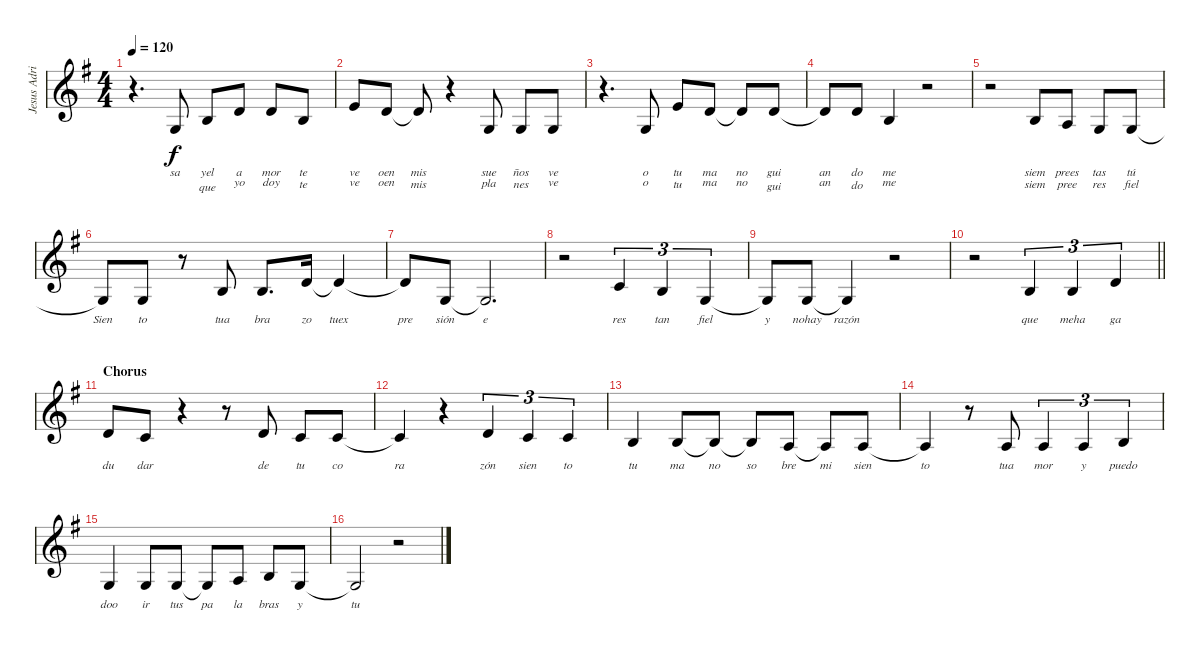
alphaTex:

\track ("Jesus Adrian Romero" "Jesus Adri") {instrument flute}
\staff {score}
\tuning (E4 B3 G3 D3 A2 E2) {hide}
\ts (4 4)
\tempo 120
\clef g2
\ks g
r.4{d dy f} 0.3.8{lyrics (0 "sa") lyrics (1 "") lyrics (2 "") lyrics (3 "") lyrics (4 "")} 0.2.8{lyrics (0 "yel") lyrics (1 "que") lyrics (2 "") lyrics (3 "") lyrics (4 "")} 3.2.8{lyrics (0 "a") lyrics (1 "yo") lyrics (2 "") lyrics (3 "") lyrics (4 "")} 3.2.8{lyrics (0 "mor") lyrics (1 "doy") lyrics (2 "") lyrics (3 "") lyrics (4 "")} 0.2.8{lyrics (0 "te") lyrics (1 "te") lyrics (2 "") lyrics (3 "") lyrics (4 "")} |
0.1.8{lyrics (0 "ve") lyrics (1 "ve") lyrics (2 "") lyrics (3 "") lyrics (4 "")} 3.2.8{lyrics (0 "oen") lyrics (1 "oen") lyrics (2 "") lyrics (3 "") lyrics (4 "")} 3.2{t}.8{lyrics (0 "mis") lyrics (1 "mis") lyrics (2 "") lyrics (3 "") lyrics (4 "")} r.4 0.3.8{lyrics (0 "sue") lyrics (1 "pla") lyrics (2 "") lyrics (3 "") lyrics (4 "")} 0.3.8{lyrics (0 "ños") lyrics (1 "nes") lyrics (2 "") lyrics (3 "") lyrics (4 "")} 0.3.8{lyrics (0 "ve") lyrics (1 "ve") lyrics (2 "") lyrics (3 "") lyrics (4 "")} |
r.4{d} 0.3.8{lyrics (0 "o") lyrics (1 "o") lyrics (2 "") lyrics (3 "") lyrics (4 "")} 0.1.8{lyrics (0 "tu") lyrics (1 "tu") lyrics (2 "") lyrics (3 "") lyrics (4 "")} 3.2.8{lyrics (0 "ma") lyrics (1 "ma") lyrics (2 "") lyrics (3 "") lyrics (4 "")} 3.2{t}.8{lyrics (0 "no") lyrics (1 "no") lyrics (2 "") lyrics (3 "") lyrics (4 "")} 3.2.8{lyrics (0 "gui") lyrics (1 "gui") lyrics (2 "") lyrics (3 "") lyrics (4 "")} |
3.2{t}.8{lyrics (0 "an") lyrics (1 "an") lyrics (2 "") lyrics (3 "") lyrics (4 "")} 3.2.8{lyrics (0 "do") lyrics (1 "do") lyrics (2 "") lyrics (3 "") lyrics (4 "")} 0.2.4{lyrics (0 "me") lyrics (1 "me") lyrics (2 "") lyrics (3 "") lyrics (4 "")} r.2 |
r.2 0.2.8{lyrics (0 "siem") lyrics (1 "siem") lyrics (2 "") lyrics (3 "") lyrics (4 "")} 2.3.8{lyrics (0 "prees") lyrics (1 "pree") lyrics (2 "") lyrics (3 "") lyrics (4 "")} 0.3.8{lyrics (0 "tas") lyrics (1 "res") lyrics (2 "") lyrics (3 "") lyrics (4 "")} 0.3.8{lyrics (0 "tú") lyrics (1 "fiel") lyrics (2 "") lyrics (3 "") lyrics (4 "")} |
0.3{t}.8{lyrics (0 "Sien") lyrics (1 "") lyrics (2 "") lyrics (3 "") lyrics (4 "")} 0.3.8{lyrics (0 "to") lyrics (1 "") lyrics (2 "") lyrics (3 "") lyrics (4 "")} r.8 0.2.8{lyrics (0 "tua") lyrics (1 "") lyrics (2 "") lyrics (3 "") lyrics (4 "")} 0.2.8{d lyrics (0 "bra") lyrics (1 "") lyrics (2 "") lyrics (3 "") lyrics (4 "")} 3.2.16{lyrics (0 "zo") lyrics (1 "") lyrics (2 "") lyrics (3 "") lyrics (4 "")} 3.2{t}.4{lyrics (0 "tuex") lyrics (1 "") lyrics (2 "") lyrics (3 "") lyrics (4 "")} |
3.2{t}.8{lyrics (0 "pre") lyrics (1 "") lyrics (2 "") lyrics (3 "") lyrics (4 "")} 0.3.8{lyrics (0 "sión") lyrics (1 "") lyrics (2 "") lyrics (3 "") lyrics (4 "")} 0.3{t}.2{d lyrics (0 "e") lyrics (1 "") lyrics (2 "") lyrics (3 "") lyrics (4 "")} |
r.2 1.2.4{tu (3 2) lyrics (0 "res") lyrics (1 "") lyrics (2 "") lyrics (3 "") lyrics (4 "")} 0.2.4{tu (3 2) lyrics (0 "tan") lyrics (1 "") lyrics (2 "") lyrics (3 "") lyrics (4 "")} 0.3.4{tu (3 2) lyrics (0 "fiel") lyrics (1 "") lyrics (2 "") lyrics (3 "") lyrics (4 "")} |
0.3{t}.8{lyrics (0 "y") lyrics (1 "") lyrics (2 "") lyrics (3 "") lyrics (4 "")} 0.3.8{lyrics (0 "nohay") lyrics (1 "") lyrics (2 "") lyrics (3 "") lyrics (4 "")} 0.3{t}.4{lyrics (0 "razón") lyrics (1 "") lyrics (2 "") lyrics (3 "") lyrics (4 "")} r.2 |
\barLineRight lightlight
r.2 0.2.4{tu (3 2) lyrics (0 "que") lyrics (1 "") lyrics (2 "") lyrics (3 "") lyrics (4 "")} 0.2.4{tu (3 2) lyrics (0 "meha") lyrics (1 "") lyrics (2 "") lyrics (3 "") lyrics (4 "")} 7.3.4{tu (3 2) lyrics (0 "ga") lyrics (1 "") lyrics (2 "") lyrics (3 "") lyrics (4 "")} |
\section ("" "Chorus")
3.2.8{lyrics (0 "du") lyrics (1 "") lyrics (2 "") lyrics (3 "") lyrics (4 "")} 1.2.8{lyrics (0 "dar") lyrics (1 "") lyrics (2 "") lyrics (3 "") lyrics (4 "")} r.4 r.8 3.2.8{lyrics (0 "de") lyrics (1 "") lyrics (2 "") lyrics (3 "") lyrics (4 "")} 1.2.8{lyrics (0 "tu") lyrics (1 "") lyrics (2 "") lyrics (3 "") lyrics (4 "")} 1.2.8{lyrics (0 "co") lyrics (1 "") lyrics (2 "") lyrics (3 "") lyrics (4 "")} |
1.2{t}.4{lyrics (0 "ra") lyrics (1 "") lyrics (2 "") lyrics (3 "") lyrics (4 "")} r.4 3.2.4{tu (3 2) lyrics (0 "zón") lyrics (1 "") lyrics (2 "") lyrics (3 "") lyrics (4 "")} 1.2.4{tu (3 2) lyrics (0 "sien") lyrics (1 "") lyrics (2 "") lyrics (3 "") lyrics (4 "")} 1.2.4{tu (3 2) lyrics (0 "to") lyrics (1 "") lyrics (2 "") lyrics (3 "") lyrics (4 "")} |
0.2.4{lyrics (0 "tu") lyrics (1 "") lyrics (2 "") lyrics (3 "") lyrics (4 "")} 0.2.8{lyrics (0 "ma") lyrics (1 "") lyrics (2 "") lyrics (3 "") lyrics (4 "")} 0.2{t}.8{lyrics (0 "no") lyrics (1 "") lyrics (2 "") lyrics (3 "") lyrics (4 "")} 0.2{t}.8{lyrics (0 "so") lyrics (1 "") lyrics (2 "") lyrics (3 "") lyrics (4 "")} 2.3.8{lyrics (0 "bre") lyrics (1 "") lyrics (2 "") lyrics (3 "") lyrics (4 "")} 2.3{t}.8{lyrics (0 "mi") lyrics (1 "") lyrics (2 "") lyrics (3 "") lyrics (4 "")} 2.3.8{lyrics (0 "sien") lyrics (1 "") lyrics (2 "") lyrics (3 "") lyrics (4 "")} |
2.3{t}.4{lyrics (0 "to") lyrics (1 "") lyrics (2 "") lyrics (3 "") lyrics (4 "")} r.8 2.3.8{lyrics (0 "tua") lyrics (1 "") lyrics (2 "") lyrics (3 "") lyrics (4 "")} 2.3.4{tu (3 2) lyrics (0 "mor") lyrics (1 "") lyrics (2 "") lyrics (3 "") lyrics (4 "")} 2.3.4{tu (3 2) lyrics (0 "y") lyrics (1 "") lyrics (2 "") lyrics (3 "") lyrics (4 "")} 0.2.4{tu (3 2) lyrics (0 "puedo") lyrics (1 "") lyrics (2 "") lyrics (3 "") lyrics (4 "")} |
0.3.4{lyrics (0 "doo") lyrics (1 "") lyrics (2 "") lyrics (3 "") lyrics (4 "")} 0.3.8{lyrics (0 "ir") lyrics (1 "") lyrics (2 "") lyrics (3 "") lyrics (4 "")} 0.3.8{lyrics (0 "tus") lyrics (1 "") lyrics (2 "") lyrics (3 "") lyrics (4 "")} 0.3{t}.8{lyrics (0 "pa") lyrics (1 "") lyrics (2 "") lyrics (3 "") lyrics (4 "")} 2.3.8{lyrics (0 "la") lyrics (1 "") lyrics (2 "") lyrics (3 "") lyrics (4 "")} 0.2.8{lyrics (0 "bras") lyrics (1 "") lyrics (2 "") lyrics (3 "") lyrics (4 "")} 0.3.8{lyrics (0 "y") lyrics (1 "") lyrics (2 "") lyrics (3 "") lyrics (4 "")} |
0.3{t}.2{lyrics (0 "tu") lyrics (1 "") lyrics (2 "") lyrics (3 "") lyrics (4 "")} r.2
